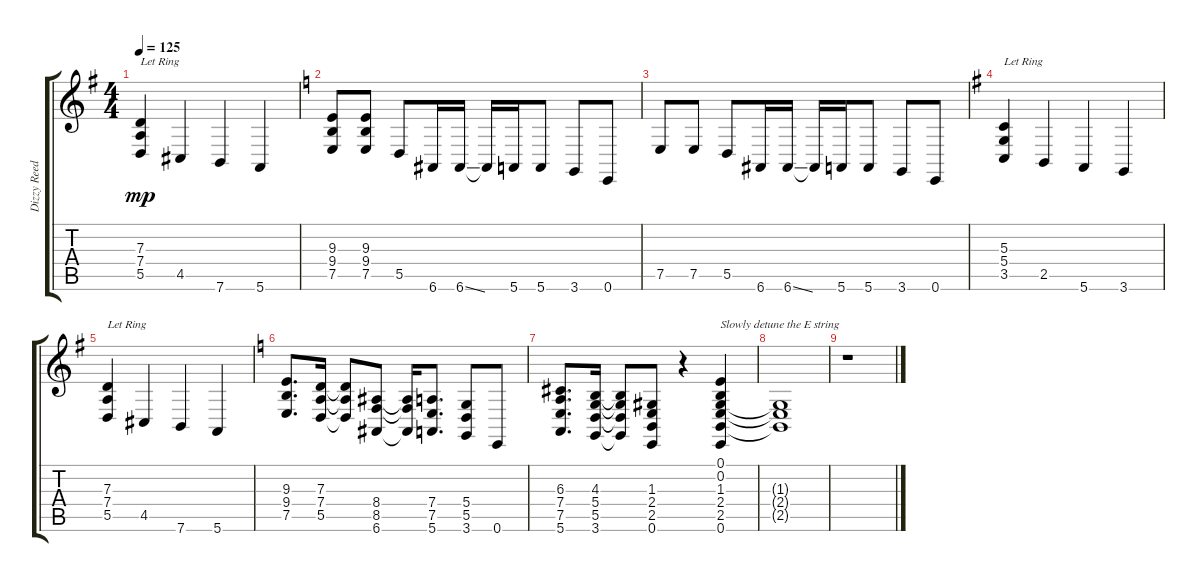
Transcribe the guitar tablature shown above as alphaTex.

\track ("Dizzy Reed " "Dizzy Reed") {instrument brightacousticpiano}
\staff {score tabs}
\tuning (E4 B3 G3 D3 A2 E2) {hide}
\ts (4 4)
\tempo 125
\clef g2
\ks g
(7.3 7.4 5.5).4{txt "Let Ring" dy mp} 4.5.4 7.6.4 5.6.4 |
\ks c
(9.3 9.4 7.5).8 (9.3 9.4 7.5).8 5.5.8 6.6.16 6.6{ss}.16 6.6{t}.16 5.6.16 5.6.8 3.6.8 0.6.8 |
7.5.8 7.5.8 5.5.8 6.6.16 6.6{ss}.16 6.6{t}.16 5.6.16 5.6.8 3.6.8 0.6.8 |
\ks g
(5.3 5.4 3.5).4{txt "Let Ring"} 2.5.4 5.6.4 3.6.4 |
(7.3 7.4 5.5).4{txt "Let Ring"} 4.5.4 7.6.4 5.6.4 |
\ks c
(9.3 9.4 7.5).8{d} (7.3 7.4 5.5).16 (7.3{t} 7.4{t} 5.5{t}).8 (8.4 8.5 6.6).8 (8.4{t} 8.5{t} 6.6{t}).16 (7.4 7.5 5.6).8{d} (5.4 5.5 3.6).8 0.6.8 |
(6.3 7.4 7.5 5.6).8{d} (4.3 5.4 5.5 3.6).16 (4.3{t} 5.4{t} 5.5{t} 3.6{t}).8 (1.3 2.4 2.5 0.6).8 r.4 (0.1 0.2 1.3 2.4 2.5 0.6).4{txt "Slowly detune the E string"} |
(1.3{t} 2.4{t} 2.5{t}).1 |
r.1
